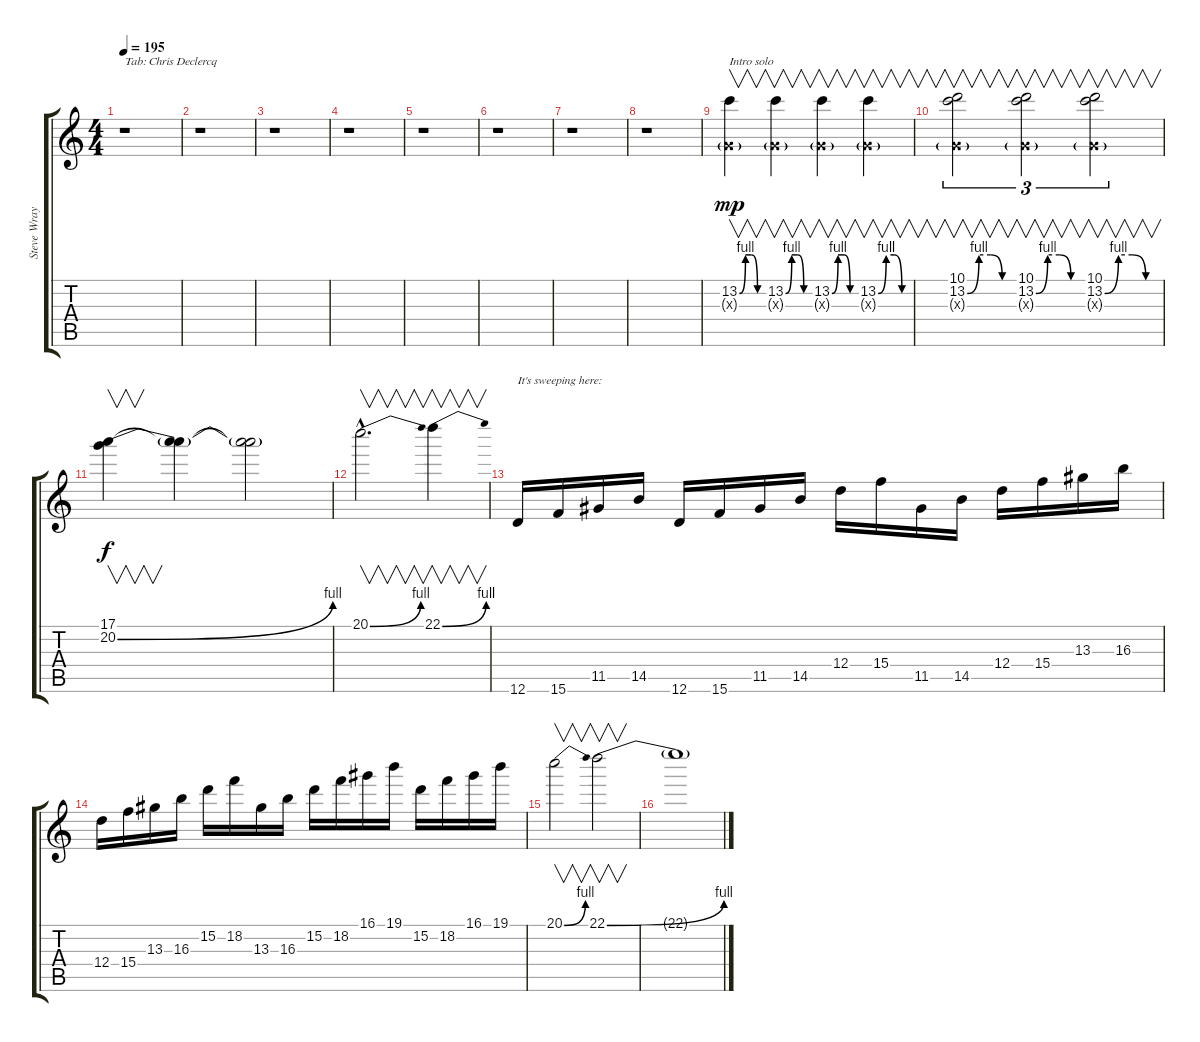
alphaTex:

\track ("Steve Wray ( guitar solo )" "Steve Wray") {instrument distortionguitar}
\staff {score tabs}
\tuning (E4 B3 G3 D3 A2 D2) {hide}
\ts (4 4)
\tempo 195
\clef g2
\ks c
r.1{txt "Tab: Chris Declercq" dy mp instrument distortionguitar} |
r.1 |
r.1 |
r.1 |
r.1 |
r.1 |
r.1 |
r.1 |
(13.2{be (custom 0 0 15 4 30 4 45 0 60 0)} 0.3{g x}).4{v txt "Intro solo"} (13.2{be (custom 0 0 15 4 30 4 45 0 60 0)} 0.3{g x}).4{v} (13.2{be (custom 0 0 15 4 30 4 45 0 60 0)} 0.3{g x}).4{v} (13.2{be (custom 0 0 15 4 30 4 45 0 60 0)} 0.3{g x}).4{v} |
(10.1 13.2{be (custom 0 0 15 4 30 4 45 0 60 0)} 0.3{g x}).2{v tu (3 2)} (10.1 13.2{be (custom 0 0 15 4 30 4 45 0 60 0)} 0.3{g x}).2{v tu (3 2)} (10.1 13.2{be (custom 0 0 15 4 30 4 45 0 60 0)} 0.3{g x}).2{v tu (3 2)} |
(17.1 20.2{be (bend 0 0 60 4)}).4{v dy f} (17.1{t} 20.2{t}).4 (17.1{t} 20.2{t}).2 |
20.1{be (bend 0 0 60 4) hac}.2{v d} 22.1{be (bend 0 0 60 4)}.4{v} |
12.6.16{txt "It's sweeping here:"} 15.6.16 11.5.16 14.5.16 12.6.16 15.6.16 11.5.16 14.5.16 12.4.16 15.4.16 11.5.16 14.5.16 12.4.16 15.4.16 13.3.16 16.3.16 |
12.4.16 15.4.16 13.3.16 16.3.16 15.2.16 18.2.16 13.3.16 16.3.16 15.2.16 18.2.16 16.1.16 19.1.16 15.2.16 18.2.16 16.1.16 19.1.16 |
20.1{be (bend 0 0 60 4)}.2{v} 22.1{be (bend 0 0 60 4)}.2{v} |
22.1{t}.1
